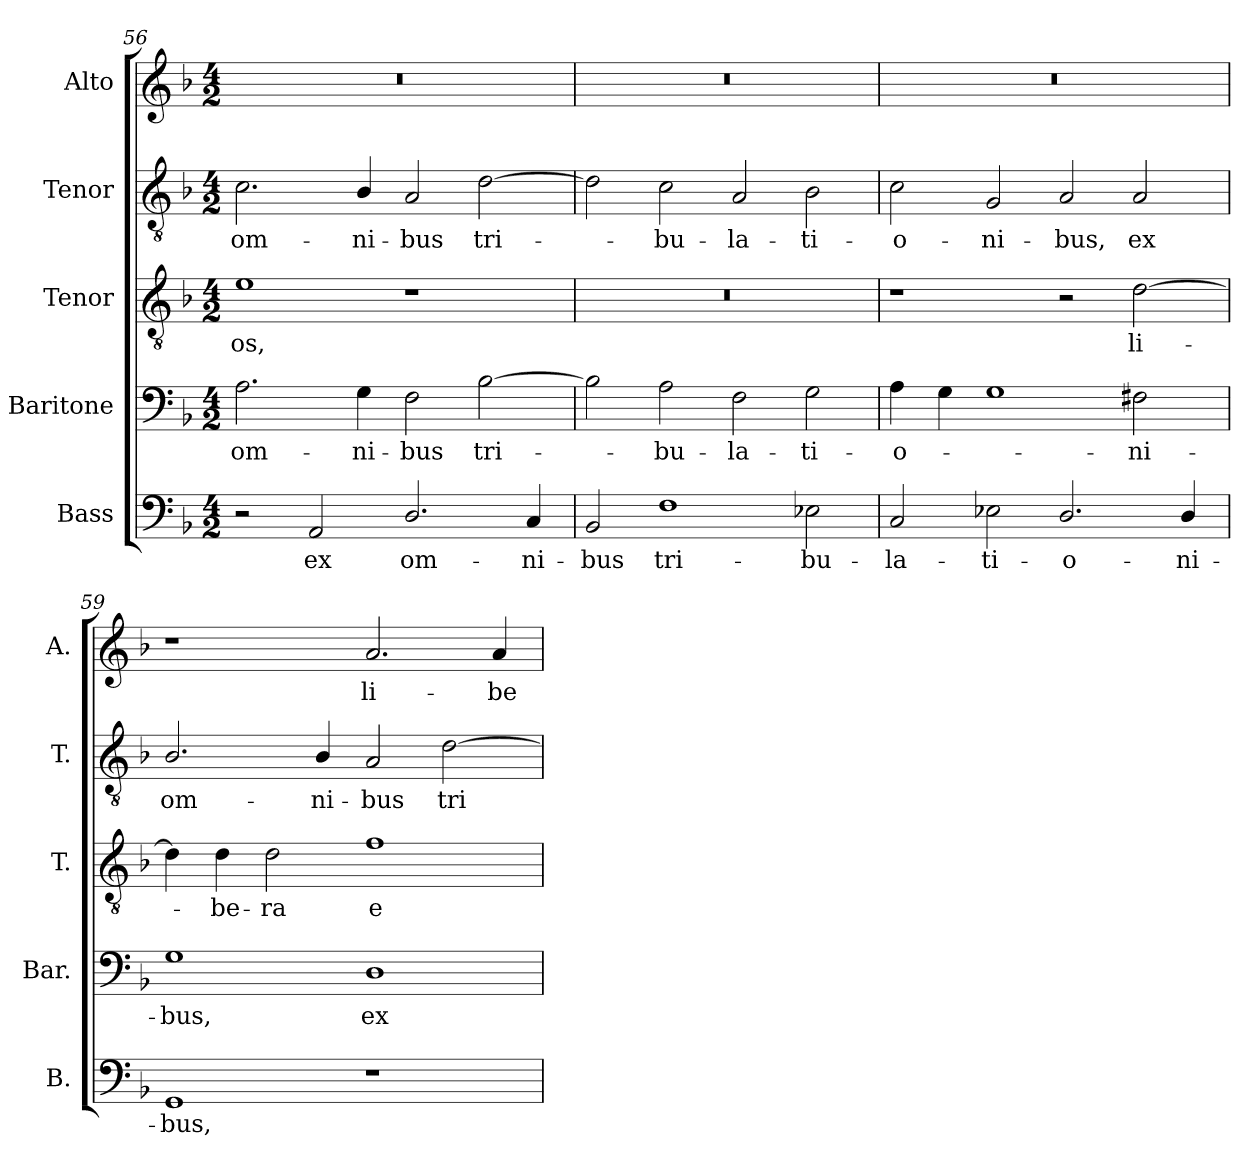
**kern	**text	**kern	**text	**kern	**text	**kern	**text	**kern	**text
*part5	*part5	*part4	*part4	*part3	*part3	*part2	*part2	*part1	*part1
*staff5	*staff5	*staff4	*staff4	*staff3	*staff3	*staff2	*staff2	*staff1	*staff1
*I"Bass	*	*I"Baritone	*	*I"Tenor	*	*I"Tenor	*	*I"Alto	*
*I'B.	*	*I'Bar.	*	*I'T.	*	*I'T.	*	*I'A.	*
*clefF4	*	*clefF4	*	*clefGv2	*	*clefGv2	*	*clefG2	*
*	*	*	*	*ITrd7c12	*	*ITrd7c12	*	*	*
*k[b-]	*	*k[b-]	*	*k[b-]	*	*k[b-]	*	*k[b-]	*
*F:	*	*F:	*	*F:	*	*F:	*	*F:	*
*M4/2	*	*M4/2	*	*M4/2	*	*M4/2	*	*M4/2	*
=56	=56	=56	=56	=56	=56	=56	=56	=56	=56
!	!	!	!LO:LY:b:color=#000000	!	!	!	!	!	!
!	!	!	!	!	!LO:LY:b:color=#000000	!	!	!	!
!	!	!	!	!	!	!	!LO:LY:b:color=#000000	!LO:N:vis=1	!
2r	.	2.Ai\	om-	1Ei	-os,	2.Ci\	om-	0r	.
!	!LO:LY:b:color=#000000	!	!	!	!	!	!	!	!
2AAi/	ex	.	.	.	.	.	.	.	.
!	!	!	!LO:LY:b:color=#000000	!	!	!	!	!	!
!	!	!	!	!	!	!	!LO:LY:b:color=#000000	!	!
.	.	4Gi\	-ni-	.	.	4BB-i/	-ni-	.	.
!	!LO:LY:b:color=#000000	!	!	!	!	!	!	!	!
!	!	!	!LO:LY:b:color=#000000	!	!	!	!	!	!
!	!	!	!	!	!	!	!LO:LY:b:color=#000000	!	!
2.Di/	om-	2Fi\	-bus	1r	.	2AAi/	-bus	.	.
!	!	!	!LO:LY:b:color=#000000	!	!	!	!	!	!
!	!	!	!	!	!	!	!LO:LY:b:color=#000000	!	!
.	.	[2B-i\	tri-	.	.	[2Di\	tri-	.	.
!	!LO:LY:b:color=#000000	!	!	!	!	!	!	!	!
4Ci/	-ni-	.	.	.	.	.	.	.	.
=57	=57	=57	=57	=57	=57	=57	=57	=57	=57
!	!LO:LY:b:color=#000000	!	!	!LO:N:vis=1	!	!	!	!LO:N:vis=1	!
2BB-i/	-bus	2B-i\]	.	0r	.	2Di\]	.	0r	.
!	!LO:LY:b:color=#000000	!	!	!	!	!	!	!	!
!	!	!	!LO:LY:b:color=#000000	!	!	!	!	!	!
!	!	!	!	!	!	!	!LO:LY:b:color=#000000	!	!
1Fi	tri-	2Ai\	-bu-	.	.	2Ci\	-bu-	.	.
!	!	!	!LO:LY:b:color=#000000	!	!	!	!	!	!
!	!	!	!	!	!	!	!LO:LY:b:color=#000000	!	!
.	.	2Fi\	-la-	.	.	2AAi/	-la-	.	.
!	!LO:LY:b:color=#000000	!	!	!	!	!	!	!	!
!	!	!	!LO:LY:b:color=#000000	!	!	!	!	!	!
!	!	!	!	!	!	!	!LO:LY:b:color=#000000	!	!
2E-Xi\	-bu-	2Gi\	-ti-	.	.	2BB-i\	-ti-	.	.
=58	=58	=58	=58	=58	=58	=58	=58	=58	=58
!	!LO:LY:b:color=#000000	!	!	!	!	!	!	!	!
!	!	!	!LO:LY:b:color=#000000	!	!	!	!	!	!
!	!	!	!	!	!	!	!LO:LY:b:color=#000000	!LO:N:vis=1	!
2Ci/	-la-	4Ai\	-o-	1r	.	2Ci\	-o-	0r	.
.	.	4Gi\	.	.	.	.	.	.	.
!	!LO:LY:b:color=#000000	!	!	!	!	!	!	!	!
!	!	!	!	!	!	!	!LO:LY:b:color=#000000	!	!
2E-Xi\	-ti-	1Gi	.	.	.	2GGi/	-ni-	.	.
!	!LO:LY:b:color=#000000	!	!	!	!	!	!	!	!
!	!	!	!	!	!	!	!LO:LY:b:color=#000000	!	!
2.Di/	-o-	.	.	2r	.	2AAi/	-bus,	.	.
!	!	!	!LO:LY:b:color=#000000	!	!	!	!	!	!
!	!	!	!	!	!LO:LY:b:color=#000000	!	!	!	!
!	!	!	!	!	!	!	!LO:LY:b:color=#000000	!	!
.	.	2F#Xi\	-ni-	[2Di\	li-	2AAi/	ex	.	.
!	!LO:LY:b:color=#000000	!	!	!	!	!	!	!	!
4Di/	-ni-	.	.	.	.	.	.	.	.
=59	=59	=59	=59	=59	=59	=59	=59	=59	=59
!	!LO:LY:b:color=#000000	!	!	!	!	!	!	!	!
!	!	!	!LO:LY:b:color=#000000	!	!	!	!	!	!
!	!	!	!	!	!	!	!LO:LY:b:color=#000000	!	!
1GGi	-bus,	1Gi	-bus,	4Di\]	.	2.BB-i/	om-	1r	.
!	!	!	!	!	!LO:LY:b:color=#000000	!	!	!	!
.	.	.	.	4Di\	-be-	.	.	.	.
!	!	!	!	!	!LO:LY:b:color=#000000	!	!	!	!
.	.	.	.	2Di\	-ra	.	.	.	.
!	!	!	!	!	!	!	!LO:LY:b:color=#000000	!	!
.	.	.	.	.	.	4BB-i/	-ni-	.	.
!	!	!	!LO:LY:b:color=#000000	!	!	!	!	!	!
!	!	!	!	!	!LO:LY:b:color=#000000	!	!	!	!
!	!	!	!	!	!	!	!LO:LY:b:color=#000000	!	!
!	!	!	!	!	!	!	!	!	!LO:LY:b:color=#000000
1r	.	1Di	ex	1Fi	e-	2AAi/	-bus	2.ai/	li-
!	!	!	!	!	!	!	!LO:LY:b:color=#000000	!	!
.	.	.	.	.	.	[2Di\	tri-	.	.
!	!	!	!	!	!	!	!	!	!LO:LY:b:color=#000000
.	.	.	.	.	.	.	.	4ai/	-be-
=	=	=	=	=	=	=	=	=	=
*-	*-	*-	*-	*-	*-	*-	*-	*-	*-
